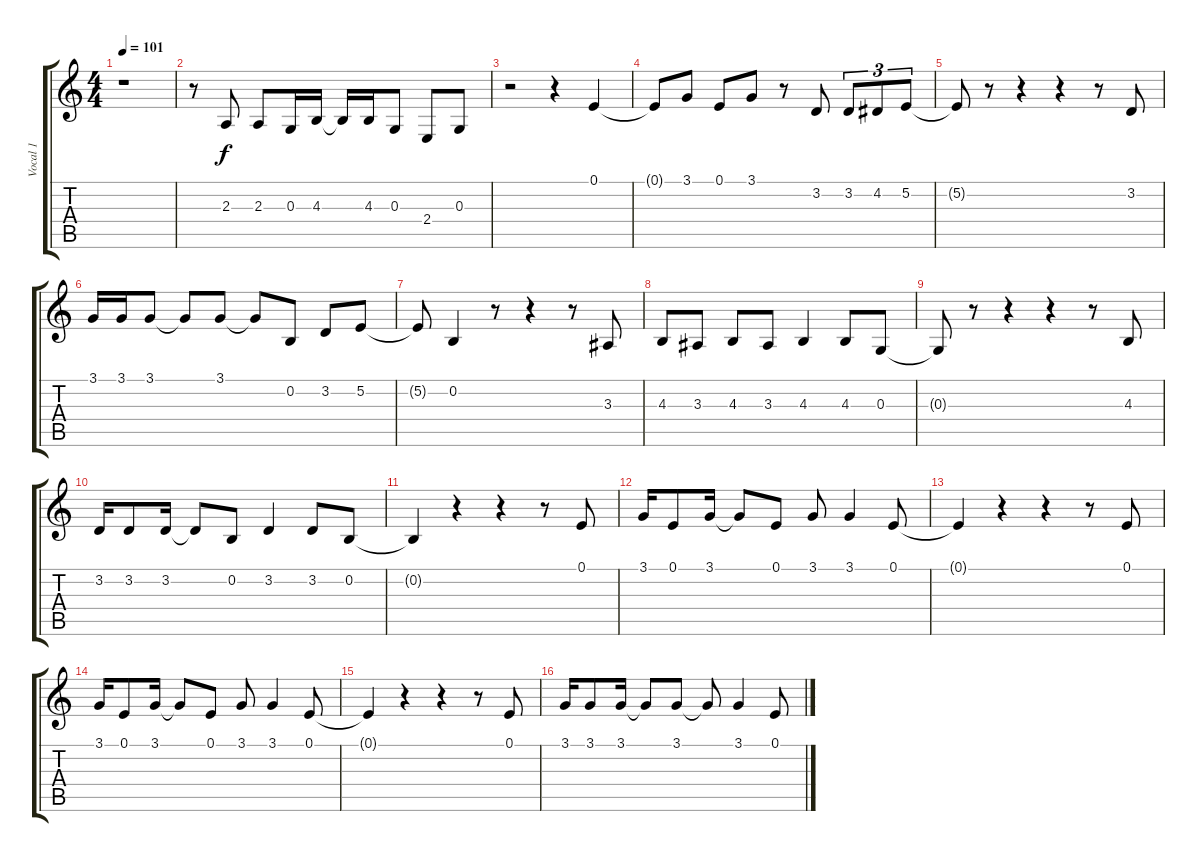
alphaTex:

\track ("Vocal 1" "Vocal 1") {instrument piccolo}
\staff {score tabs}
\tuning (E4 B3 G3 D3 A2 E2) {hide}
\ts (4 4)
\tempo 101
\clef g2
\ks c
r.1{dy f} |
r.8 2.3.8 2.3.8 0.3.16 4.3.16 4.3{t}.16 4.3.16 0.3.8 2.4.8 0.3.8 |
r.2 r.4 0.1.4 |
0.1{t}.8 3.1.8 0.1.8 3.1.8 r.8 3.2.8 3.2.8{tu (3 2)} 4.2.8{tu (3 2)} 5.2.8{tu (3 2)} |
5.2{t}.8 r.8 r.4 r.4 r.8 3.2.8 |
3.1.16 3.1.16 3.1.8 3.1{t}.8 3.1.8 3.1{t}.8 0.2.8 3.2.8 5.2.8 |
5.2{t}.8 0.2.4 r.8 r.4 r.8 3.3.8 |
4.3.8 3.3.8 4.3.8 3.3.8 4.3.4 4.3.8 0.3.8 |
0.3{t}.8 r.8 r.4 r.4 r.8 4.3.8 |
3.2.16 3.2.8 3.2.16 3.2{t}.8 0.2.8 3.2.4 3.2.8 0.2.8 |
0.2{t}.4 r.4 r.4 r.8 0.1.8 |
3.1.16 0.1.8 3.1.16 3.1{t}.8 0.1.8 3.1.8 3.1.4 0.1.8 |
0.1{t}.4 r.4 r.4 r.8 0.1.8 |
3.1.16 0.1.8 3.1.16 3.1{t}.8 0.1.8 3.1.8 3.1.4 0.1.8 |
0.1{t}.4 r.4 r.4 r.8 0.1.8 |
3.1.16 3.1.8 3.1.16 3.1{t}.8 3.1.8 3.1{t}.8 3.1.4 0.1.8
